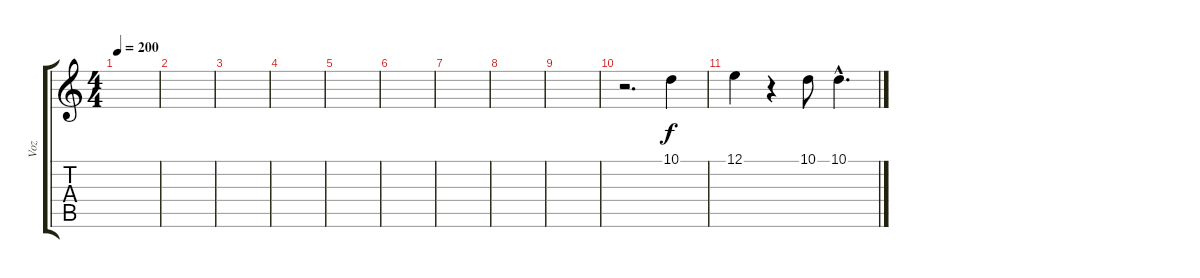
\track ("Voz" "Voz") {instrument lead6voice}
\staff {score tabs}
\tuning (E4 B3 G3 D3 A2 E2) {hide}
\ts (4 4)
\tempo 200
\clef g2
\ks c
|
|
|
|
|
|
|
|
|
r.2{d} 10.1.4 |
12.1.4 r.4 10.1.8 10.1{hac}.4{d}
